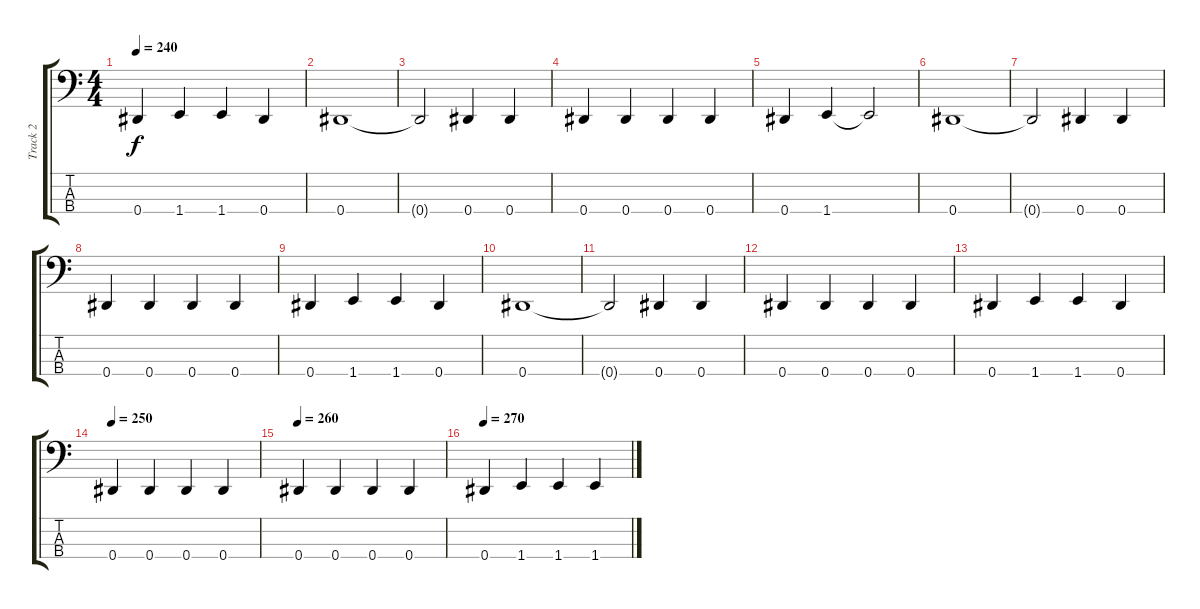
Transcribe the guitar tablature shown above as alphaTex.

\track ("Track 2" "Track 2") {instrument electricbassfinger}
\staff {score tabs}
\tuning (Gb2 Db2 Ab1 Eb1) {hide}
\ts (4 4)
\tempo 240
\clef f4
\ks c
0.4.4{dy f} 1.4.4 1.4.4 0.4.4 |
0.4.1 |
0.4{t}.2 0.4.4 0.4.4 |
0.4.4 0.4.4 0.4.4 0.4.4 |
0.4.4 1.4.4 1.4{t}.2 |
0.4.1 |
0.4{t}.2 0.4.4 0.4.4 |
0.4.4 0.4.4 0.4.4 0.4.4 |
0.4.4 1.4.4 1.4.4 0.4.4 |
0.4.1 |
0.4{t}.2 0.4.4 0.4.4 |
0.4.4 0.4.4 0.4.4 0.4.4 |
0.4.4 1.4.4 1.4.4 0.4.4 |
\tempo 250
0.4.4 0.4.4 0.4.4 0.4.4 |
\tempo 260
0.4.4 0.4.4 0.4.4 0.4.4 |
\tempo 270
0.4.4 1.4.4 1.4.4 1.4.4
